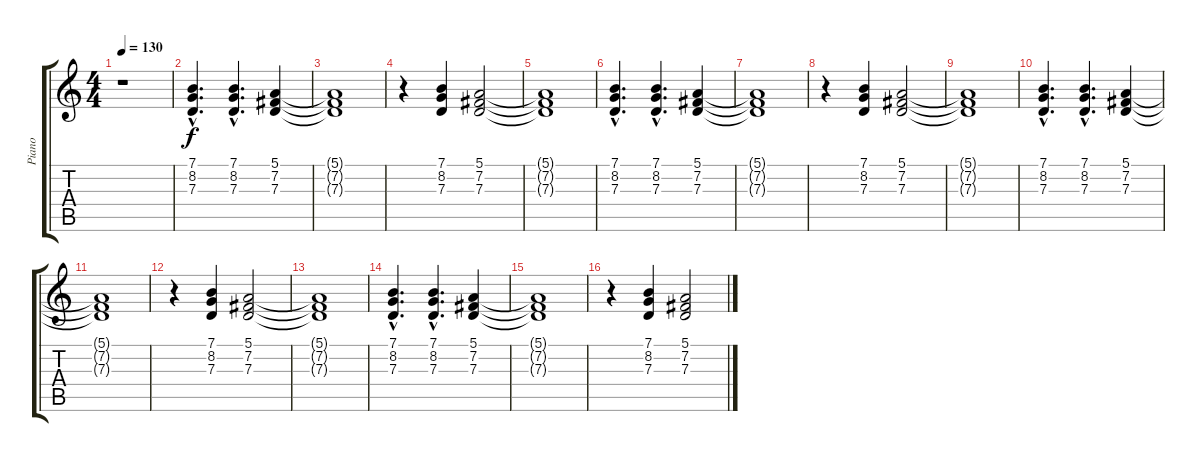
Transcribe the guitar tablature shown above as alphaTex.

\track ("Piano" "Piano") {instrument brightacousticpiano}
\staff {score tabs}
\tuning (E4 B3 G3 D3 A2 E2) {hide}
\ts (4 4)
\tempo 130
\clef g2
\ks c
r.1{dy f instrument brightacousticpiano} |
(7.1{hac} 8.2{hac} 7.3{hac}).4{d} (7.1{hac} 8.2{hac} 7.3{hac}).4{d} (5.1 7.2 7.3).4 |
(5.1{t} 7.2{t} 7.3{t}).1 |
r.4 (7.1 8.2 7.3).4 (5.1 7.2 7.3).2 |
(5.1{t} 7.2{t} 7.3{t}).1 |
(7.1{hac} 8.2{hac} 7.3{hac}).4{d} (7.1{hac} 8.2{hac} 7.3{hac}).4{d} (5.1 7.2 7.3).4 |
(5.1{t} 7.2{t} 7.3{t}).1 |
r.4 (7.1 8.2 7.3).4 (5.1 7.2 7.3).2 |
(5.1{t} 7.2{t} 7.3{t}).1 |
(7.1{hac} 8.2{hac} 7.3{hac}).4{d} (7.1{hac} 8.2{hac} 7.3{hac}).4{d} (5.1 7.2 7.3).4 |
(5.1{t} 7.2{t} 7.3{t}).1 |
r.4 (7.1 8.2 7.3).4 (5.1 7.2 7.3).2 |
(5.1{t} 7.2{t} 7.3{t}).1 |
(7.1{hac} 8.2{hac} 7.3{hac}).4{d} (7.1{hac} 8.2{hac} 7.3{hac}).4{d} (5.1 7.2 7.3).4 |
(5.1{t} 7.2{t} 7.3{t}).1 |
r.4 (7.1 8.2 7.3).4 (5.1 7.2 7.3).2
